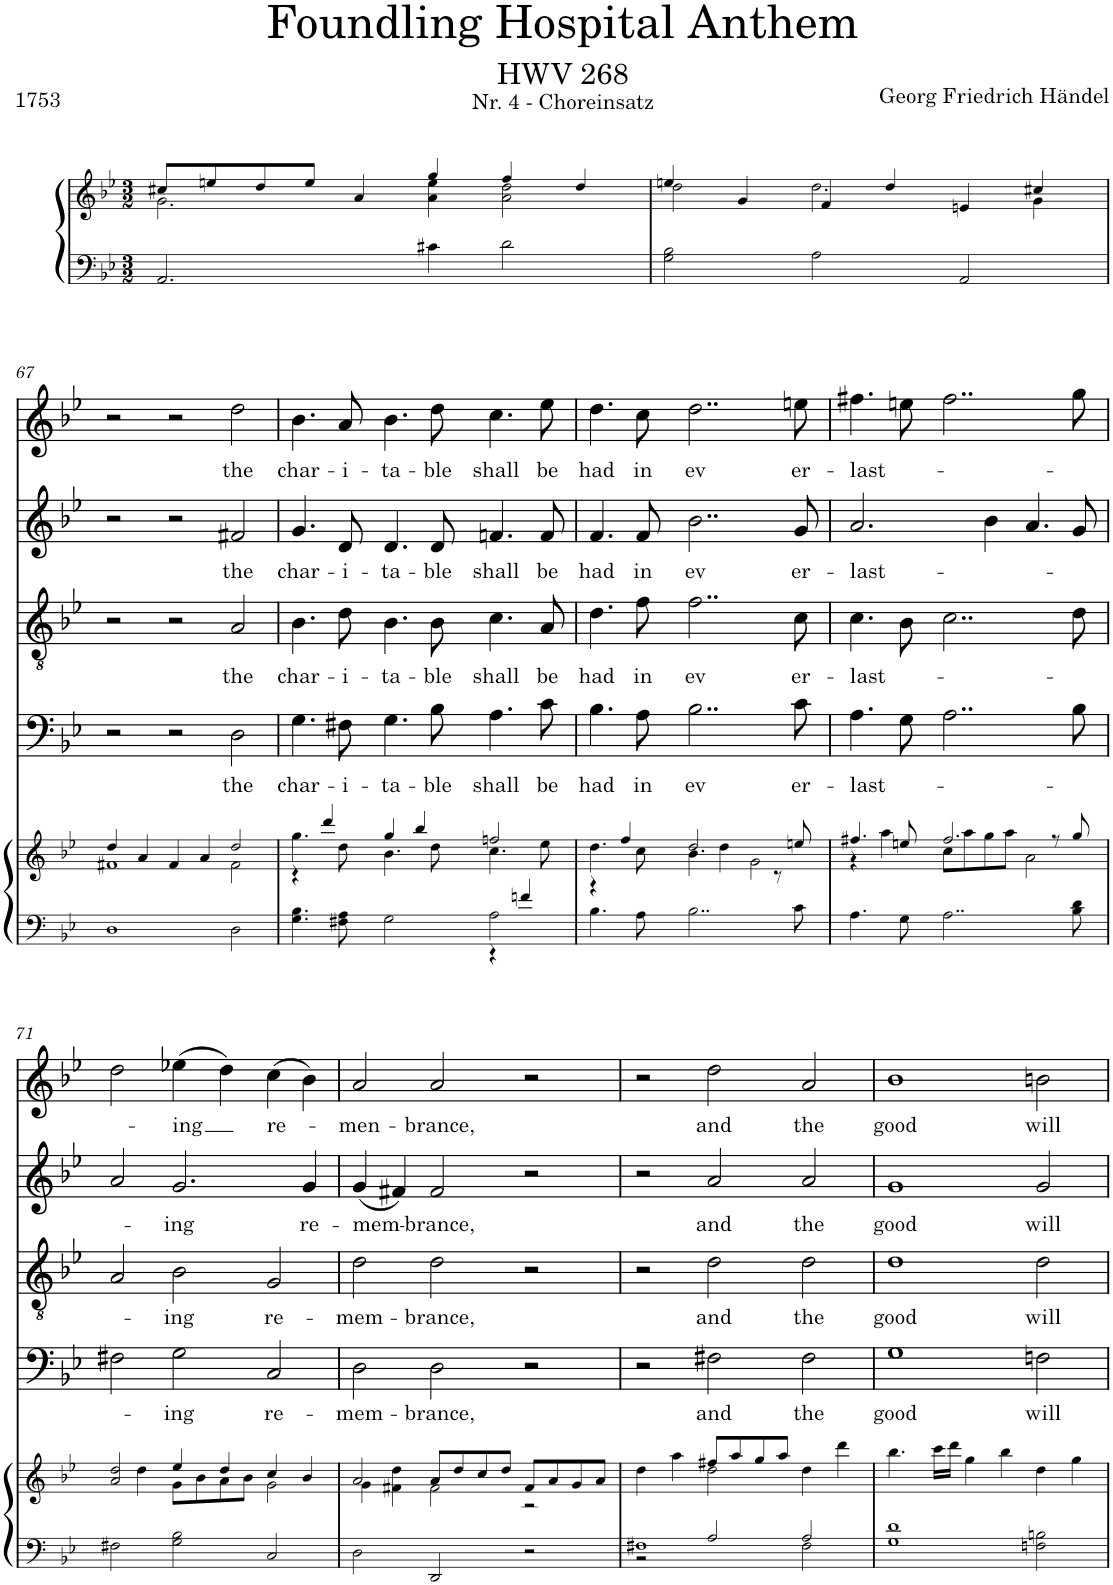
**kern	**kern	**kern	**text	**kern	**text	**kern	**text	**kern	**text
*part5	*part5	*part4	*part4	*part3	*part3	*part2	*part2	*part1	*part1
*staff6	*staff5	*staff4	*staff4	*staff3	*staff3	*staff2	*staff2	*staff1	*staff1
*I"Track 5	*	*I"Basso	*	*I"Tenore	*	*I"Alto	*	*I"Canto I, II	*
*stria5	*stria5	*	*	*	*	*	*	*	*
*clefF4	*clefG2	*clefF4	*	*clefGv2	*	*clefG2	*	*clefG2	*
*k[b-e-]	*k[b-e-]	*k[b-e-]	*	*k[b-e-]	*	*k[b-e-]	*	*k[b-e-]	*
*M3/2	*M3/2	*M3/2	*	*M3/2	*	*M3/2	*	*M3/2	*
=65	=65	=65	=65	=65	=65	=65	=65	=65	=65
*	*^	*	*	*	*	*	*	*	*
2.AA-/	8ccn/L	2.g-\	1.r	.	1.r	.	1.r	.	1.r	.
.	8ee-X/	.	.	.	.	.	.	.	.	.
.	8dd-/	.	.	.	.	.	.	.	.	.
.	8ee-/J	.	.	.	.	.	.	.	.	.
.	4a-/	.	.	.	.	.	.	.	.	.
4cn\	4gg-/	4a-\ 4ee-\	.	.	.	.	.	.	.	.
2d-\	4ff-/	2a-\ 2dd-\	.	.	.	.	.	.	.	.
.	4dd-/	.	.	.	.	.	.	.	.	.
=66	=66	=66	=66	=66	=66	=66	=66	=66	=66	=66
2G-\ 2B--\	4ee-X/	2dd-\	1.r	.	1.r	.	1.r	.	1.r	.
.	4g-/	.	.	.	.	.	.	.	.	.
2A-\	4f-/	2.dd-\	.	.	.	.	.	.	.	.
.	4dd-/	.	.	.	.	.	.	.	.	.
2AA-/	4e-X/	.	.	.	.	.	.	.	.	.
.	4ccn/	4g-\	.	.	.	.	.	.	.	.
2ryy	2ryy	2ryy	2ryy	.	2ryy	.	2ryy	.	2ryy	.
!!LO:LB:g=z
=67	=67	=67	=67	=67	=67	=67	=67	=67	=67	=67
1D-	4dd-/	1fn	2r	.	2r	.	2r	.	2r	.
.	4a-/	.	.	.	.	.	.	.	.	.
.	4f/	.	2r	.	2r	.	2r	.	2r	.
.	4a-/	.	.	.	.	.	.	.	.	.
!	!	!	!	!LO:LY:b	!	!LO:LY:b	!	!LO:LY:b	!	!LO:LY:b
2D-\	2dd-/	2f\	2D-\	the	2A-/	the	2fn/	the	2dd-\	the
=68	=68	=68	=68	=68	=68	=68	=68	=68	=68	=68
*^	*	*	*	*	*	*	*	*	*	*
!	!	!	!	!	!LO:LY:b	!	!LO:LY:b	!	!LO:LY:b	!	!LO:LY:b
4.G-\ 4.B--\	1ryy	4.gg-\	4r	4.G-\	char-	4.B--\	char-	4.g-/	char-	4.b--\	char-
.	.	.	4ddd-/	.	.	.	.	.	.	.	.
!	!	!	!	!	!LO:LY:b	!	!LO:LY:b	!	!LO:LY:b	!	!LO:LY:b
8Fn\ 8A-\	.	8dd-\	.	8Fn\	-i-	8d-\	-i-	8d-/	-i-	8a-/	-i-
!	!	!	!	!	!LO:LY:b	!	!LO:LY:b	!	!LO:LY:b	!	!LO:LY:b
2G-\	.	4.b--\	4gg-/	4.G-\	-ta-	4.B--\	-ta-	4.d-/	-ta-	4.b--\	-ta-
.	.	.	4bb--/	.	.	.	.	.	.	.	.
!	!	!	!	!	!LO:LY:b	!	!LO:LY:b	!	!LO:LY:b	!	!LO:LY:b
.	.	8dd-\	.	8B--\	-ble	8B--\	-ble	8d-/	-ble	8dd-\	-ble
!	!	!	!	!	!LO:LY:b	!	!LO:LY:b	!	!LO:LY:b	!	!LO:LY:b
2A-\	4r	4.cc-\	2ff-X/	4.A-\	shall	4.c-\	shall	4.f-X/	shall	4.cc-\	shall
.	4f-X/	.	.	.	.	.	.	.	.	.	.
!	!	!	!	!	!LO:LY:b	!	!LO:LY:b	!	!LO:LY:b	!	!LO:LY:b
.	.	8ee--\	.	8c-\	be	8A-/	be	8f-/	be	8ee--\	be
*v	*v	*	*	*	*	*	*	*	*	*	*
=69	=69	=69	=69	=69	=69	=69	=69	=69	=69	=69
!	!	!	!	!LO:LY:b	!	!LO:LY:b	!	!LO:LY:b	!	!LO:LY:b
4.B--\	4.dd-\	4r	4.B--\	had	4.d-\	had	4.f-/	had	4.dd-\	had
.	.	4ff-/	.	.	.	.	.	.	.	.
!	!	!	!	!LO:LY:b	!	!LO:LY:b	!	!LO:LY:b	!	!LO:LY:b
8A-\	8cc-\	.	8A-\	in	8f-\	in	8f-/	in	8cc-\	in
!	!	!	!	!LO:LY:b	!	!LO:LY:b	!	!LO:LY:b	!	!LO:LY:b
2..B--\	4b--\	2.dd-/	2..B--\	ev	2..f-\	ev	2..b--\	ev	2..dd-\	ev
.	4dd-\	.	.	.	.	.	.	.	.	.
.	2g-\	.	.	.	.	.	.	.	.	.
.	.	8r	.	.	.	.	.	.	.	.
!	!	!	!	!LO:LY:b	!	!LO:LY:b	!	!LO:LY:b	!	!LO:LY:b
8c-\	.	8ee-X/	8c-\	-er-	8c-\	-er-	8g-/	-er-	8ee-X\	-er-
=70	=70	=70	=70	=70	=70	=70	=70	=70	=70	=70
!	!	!	!	!LO:LY:b	!	!LO:LY:b	!	!LO:LY:b	!	!LO:LY:b
4.A-\	4.ffn/	4r	4.A-\	-last-	4.c-\	-last-	2.a-/	-last-	4.ffn\	-last-
.	.	4aa-\	.	.	.	.	.	.	.	.
8G-\	8ee-X/	.	8G-\	.	8B--\	.	.	.	8ee-X\	.
2..A-\	2.ff/	8cc-\L	2..A-\	.	2..c-\	.	.	.	2..ff\	.
.	.	8aa-\	.	.	.	.	.	.	.	.
.	.	8gg-\	.	.	.	.	4b--\	.	.	.
.	.	8aa-\J	.	.	.	.	.	.	.	.
.	.	2a-\	.	.	.	.	4.a-/	.	.	.
.	8r	.	.	.	.	.	.	.	.	.
8B--\ 8d-\	8gg-/	.	8B--\	.	8d-\	.	8g-/	.	8gg-\	.
!!LO:LB:g=z
=71	=71	=71	=71	=71	=71	=71	=71	=71	=71	=71
2Fn\	2a-/ 2dd-/	4ryy	2Fn\	.	2A-/	.	2a-/	.	2dd-\	.
.	.	4dd-\	.	.	.	.	.	.	.	.
!	!	!	!	!LO:LY:b	!	!LO:LY:b	!	!LO:LY:b	!	!LO:LY:b
2G-\ 2B--\	4ee--/	8g-\L	2G-\	-ing	2B--\	ing	2.g-/	ing	(>4ee--X\	ing
.	.	8b--\	.	.	.	.	.	.	.	.
.	4dd-/	8a-\	.	.	.	.	.	.	4dd-\)	.
.	.	8b--\J	.	.	.	.	.	.	.	.
!	!	!	!	!LO:LY:b	!	!LO:LY:b	!	!	!	!LO:LY:b
2C-/	4cc-/	2g-\	2C-/	re-	2G-/	re-	.	.	(>4cc-\	re-
!	!	!	!	!	!	!	!	!LO:LY:b	!	!
.	4b--/	.	.	.	.	.	4g-/	re-	4b--\)	.
=72	=72	=72	=72	=72	=72	=72	=72	=72	=72	=72
!	!	!	!	!LO:LY:b	!	!LO:LY:b	!	!LO:LY:b	!	!LO:LY:b
2D-\	2a-/	4g-\	2D-\	-mem-	2d-\	-mem-	(<4g-/	-mem-	2a-/	men-
.	.	4fn\ 4dd-\	.	.	.	.	4fn/)	.	.	.
!	!	!	!	!LO:LY:b	!	!LO:LY:b	!	!LO:LY:b	!	!LO:LY:b
2DD-/	8a-/L	2f\	2D-\	-brance,	2d-\	-brance,	2f/	brance,	2a-/	-brance,
.	8dd-/	.	.	.	.	.	.	.	.	.
.	8cc-/	.	.	.	.	.	.	.	.	.
.	8dd-/J	.	.	.	.	.	.	.	.	.
2r	8f/L	2r	2r	.	2r	.	2r	.	2r	.
.	8a-/	.	.	.	.	.	.	.	.	.
.	8g-/	.	.	.	.	.	.	.	.	.
.	8a-/J	.	.	.	.	.	.	.	.	.
=73	=73	=73	=73	=73	=73	=73	=73	=73	=73	=73
*^	*	*	*	*	*	*	*	*	*	*
1Fn	2r	4dd-\	2ryy	2r	.	2r	.	2r	.	2r	.
.	.	4aa-\	.	.	.	.	.	.	.	.	.
!	!	!	!	!	!LO:LY:b	!	!LO:LY:b	!	!LO:LY:b	!	!LO:LY:b
.	2A-/	2dd-\	8ffn/L	2Fn\	and	2d-\	and	2a-/	and	2dd-\	and
.	.	.	8aa-/	.	.	.	.	.	.	.	.
.	.	.	8gg-/	.	.	.	.	.	.	.	.
.	.	.	8aa-/J	.	.	.	.	.	.	.	.
!	!	!	!	!	!LO:LY:b	!	!LO:LY:b	!	!LO:LY:b	!	!LO:LY:b
2F\	2A-/	4dd-\	2ryy	2F\	the	2d-\	the	2a-/	the	2a-/	the
.	.	4ddd-\	.	.	.	.	.	.	.	.	.
*v	*v	*	*	*	*	*	*	*	*	*	*
*	*v	*v	*	*	*	*	*	*	*	*
=74	=74	=74	=74	=74	=74	=74	=74	=74	=74
!	!	!	!LO:LY:b	!	!LO:LY:b	!	!LO:LY:b	!	!LO:LY:b
1G- 1d-	4.bb--\	1G-	good	1d-	good	1g-	good	1b--	good
.	16ccc-\LL	.	.	.	.	.	.	.	.
.	16ddd-\JJ	.	.	.	.	.	.	.	.
.	4gg-\	.	.	.	.	.	.	.	.
.	4bb--\	.	.	.	.	.	.	.	.
!	!	!	!LO:LY:b	!	!LO:LY:b	!	!LO:LY:b	!	!LO:LY:b
2F-X\ 2B-X\	4dd-\	2F-X\	will	2d-\	will	2g-/	will	2b-X\	will
.	4gg-\	.	.	.	.	.	.	.	.
=	=	=	=	=	=	=	=	=	=
*-	*-	*-	*-	*-	*-	*-	*-	*-	*-
